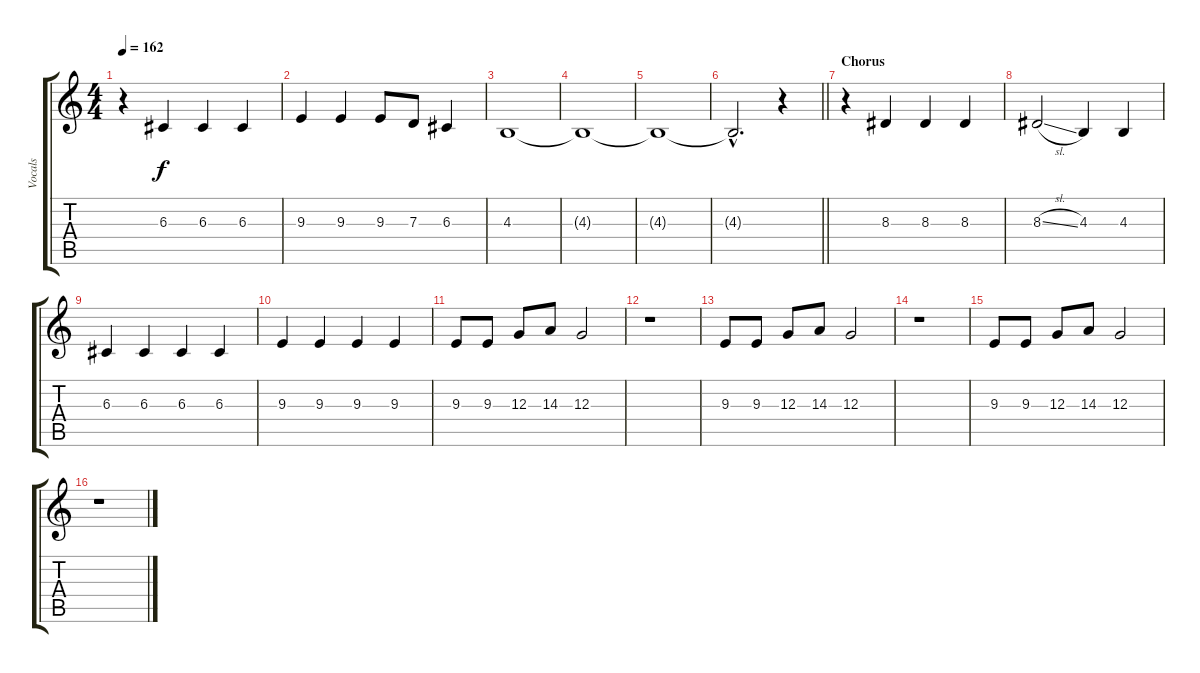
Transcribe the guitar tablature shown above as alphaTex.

\track ("Vocals" "Vocals") {instrument tenorsax}
\staff {score tabs}
\tuning (E4 B3 G3 D3 A2 E2) {hide}
\ts (4 4)
\tempo 162
\clef g2
\ks c
r.4{dy f} 6.3.4 6.3.4 6.3.4 |
9.3.4 9.3.4 9.3.8 7.3.8 6.3.4 |
4.3.1 |
4.3{t}.1 |
4.3{t}.1 |
\barLineRight lightlight
4.3{hac t}.2{d} r.4 |
\section ("" "Chorus")
r.4 8.3.4 8.3.4 8.3.4 |
8.3{sl}.2 4.3.4 4.3.4 |
6.3.4 6.3.4 6.3.4 6.3.4 |
9.3.4 9.3.4 9.3.4 9.3.4 |
9.3.8 9.3.8 12.3.8 14.3.8 12.3.2 |
r.1 |
9.3.8 9.3.8 12.3.8 14.3.8 12.3.2 |
r.1 |
9.3.8 9.3.8 12.3.8 14.3.8 12.3.2 |
r.1
